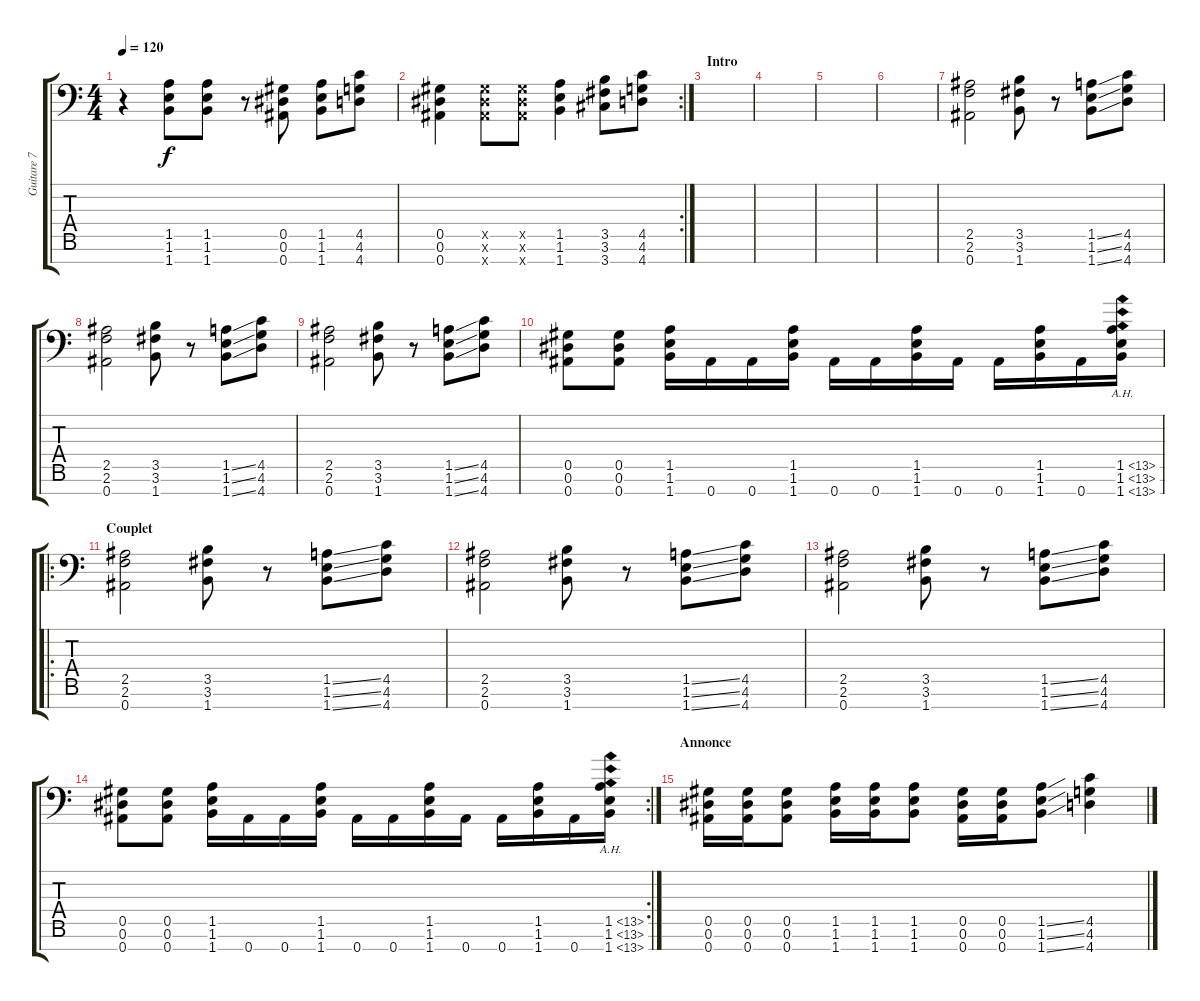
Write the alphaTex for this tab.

\track ("Guitare 7 cordes A#2" "Guitare 7 ") {instrument distortionguitar}
\staff {score tabs}
\tuning (Eb4 Bb3 Gb3 Db3 Ab2 Eb2 Bb1) {hide}
\ts (4 4)
\tempo 120
\clef f4
\ks c
r.4{dy f} (1.5 1.6 1.7).8 (1.5 1.6 1.7).8 r.8 (0.5 0.6 0.7).8 (1.5 1.6 1.7).8 (4.5 4.6 4.7).8 |
\rc 2
(0.5 0.6 0.7).4 (0.5{x} 0.6{x} 0.7{x}).8 (0.5{x} 0.6{x} 0.7{x}).8 (1.5 1.6 1.7).4 (3.5 3.6 3.7).8 (4.5 4.6 4.7).8 |
\section ("" "Intro")
|
|
|
|
(2.5 2.6 0.7).2 (3.5 3.6 1.7).8 r.8 (1.5{ss} 1.6{ss} 1.7{ss}).8 (4.5 4.6 4.7).8 |
(2.5 2.6 0.7).2 (3.5 3.6 1.7).8 r.8 (1.5{ss} 1.6{ss} 1.7{ss}).8 (4.5 4.6 4.7).8 |
(2.5 2.6 0.7).2 (3.5 3.6 1.7).8 r.8 (1.5{ss} 1.6{ss} 1.7{ss}).8 (4.5 4.6 4.7).8 |
(0.5 0.6 0.7).8 (0.5 0.6 0.7).8 (1.5 1.6 1.7).16 0.7.16 0.7.16 (1.5 1.6 1.7).16 0.7.16 0.7.16 (1.5 1.6 1.7).16 0.7.16 0.7.16 (1.5 1.6 1.7).16 0.7.16 (1.5{ah 12} 1.6{ah 12} 1.7{ah 12}).16 |
\ro
\section ("" "Couplet")
(2.5 2.6 0.7).2 (3.5 3.6 1.7).8 r.8 (1.5{ss} 1.6{ss} 1.7{ss}).8 (4.5 4.6 4.7).8 |
(2.5 2.6 0.7).2 (3.5 3.6 1.7).8 r.8 (1.5{ss} 1.6{ss} 1.7{ss}).8 (4.5 4.6 4.7).8 |
(2.5 2.6 0.7).2 (3.5 3.6 1.7).8 r.8 (1.5{ss} 1.6{ss} 1.7{ss}).8 (4.5 4.6 4.7).8 |
\rc 2
(0.5 0.6 0.7).8 (0.5 0.6 0.7).8 (1.5 1.6 1.7).16 0.7.16 0.7.16 (1.5 1.6 1.7).16 0.7.16 0.7.16 (1.5 1.6 1.7).16 0.7.16 0.7.16 (1.5 1.6 1.7).16 0.7.16 (1.5{ah 12} 1.6{ah 12} 1.7{ah 12}).16 |
\section ("" "Annonce")
(0.5 0.6 0.7).16 (0.5 0.6 0.7).16 (0.5 0.6 0.7).8 (1.5 1.6 1.7).16 (1.5 1.6 1.7).16 (1.5 1.6 1.7).8 (0.5 0.6 0.7).16 (0.5 0.6 0.7).16 (1.5{ss} 1.6{ss} 1.7{ss}).8 (4.5 4.6 4.7).4
